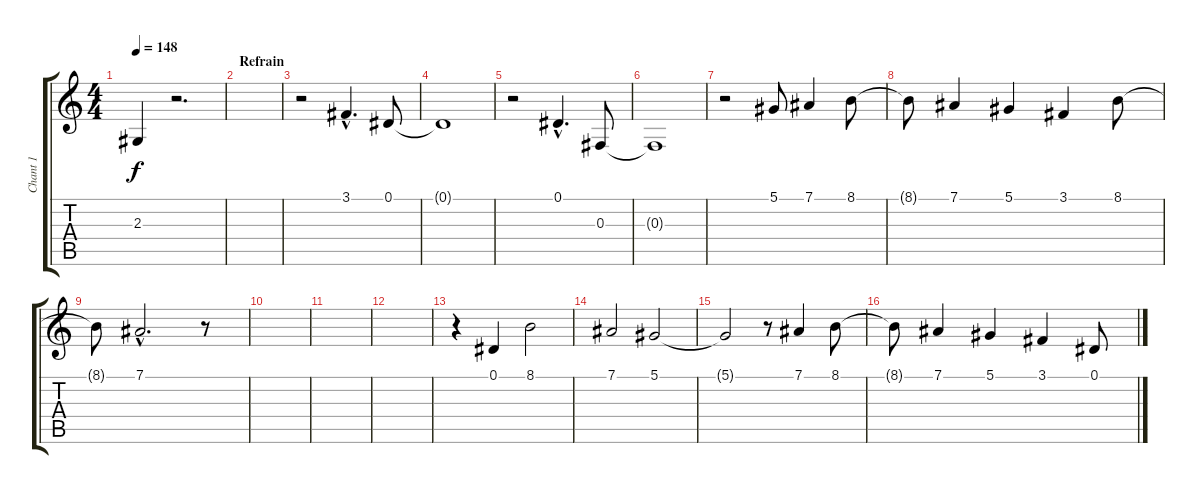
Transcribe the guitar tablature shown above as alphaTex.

\track ("Chant 1" "Chant 1") {instrument lead8bassandlead}
\staff {score tabs}
\tuning (Eb4 Bb3 Gb3 Db3 Ab2 Eb2) {hide}
\ts (4 4)
\tempo 148
\clef g2
\ks c
2.3{t}.4{dy f} r.2{d} |
\section ("" "Refrain")
|
r.2 3.1{hac}.4{d} 0.1.8 |
0.1{t}.1 |
r.2 0.1{hac}.4{d} 0.3.8 |
0.3{t}.1 |
r.2 5.1.8 7.1.4 8.1.8 |
8.1{t}.8 7.1.4 5.1.4 3.1.4 8.1.8 |
8.1{t}.8 7.1{hac}.2{d} r.8 |
|
|
|
r.4 0.1.4 8.1.2 |
7.1.2 5.1.2 |
5.1{t}.2 r.8 7.1.4 8.1.8 |
8.1{t}.8 7.1.4 5.1.4 3.1.4 0.1.8
